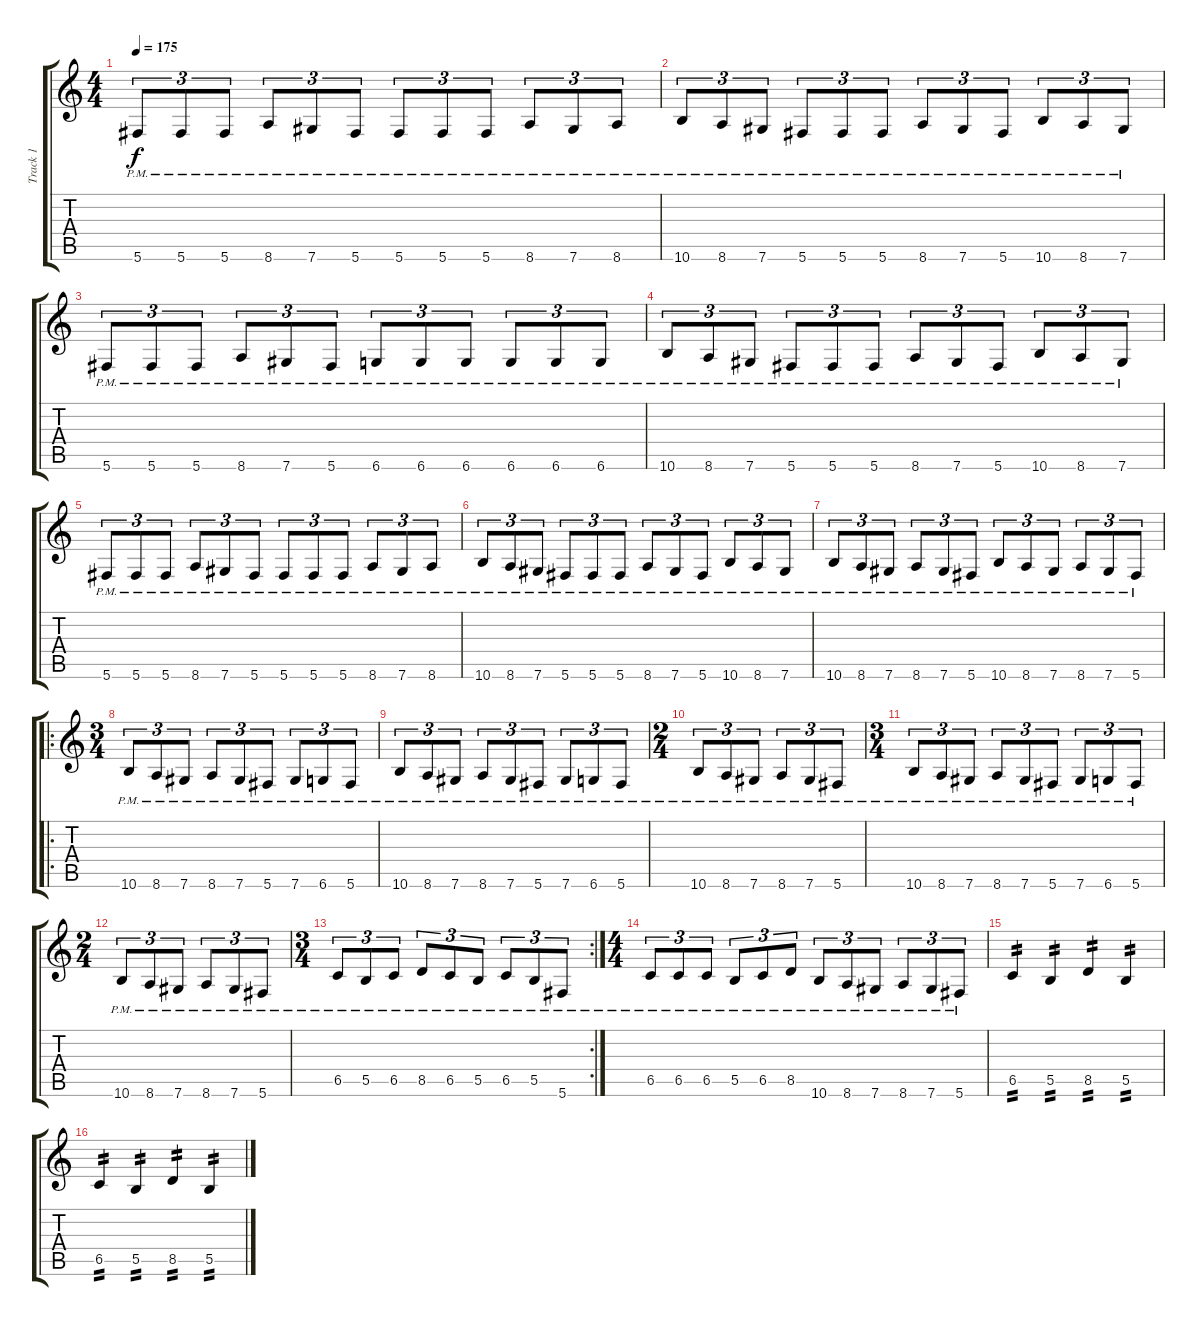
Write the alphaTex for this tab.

\track ("Track 1" "Track 1") {instrument distortionguitar}
\staff {score tabs}
\tuning (Db4 Ab3 E3 B2 Gb2 Db2) {hide}
\ts (4 4)
\tempo 175
\clef g2
\ks c
5.6{pm}.8{tu (3 2) dy f} 5.6{pm}.8{tu (3 2)} 5.6{pm}.8{tu (3 2)} 8.6{pm}.8{tu (3 2)} 7.6{pm}.8{tu (3 2)} 5.6{pm}.8{tu (3 2)} 5.6{pm}.8{tu (3 2)} 5.6{pm}.8{tu (3 2)} 5.6{pm}.8{tu (3 2)} 8.6{pm}.8{tu (3 2)} 7.6{pm}.8{tu (3 2)} 8.6{pm}.8{tu (3 2)} |
10.6{pm}.8{tu (3 2)} 8.6{pm}.8{tu (3 2)} 7.6{pm}.8{tu (3 2)} 5.6{pm}.8{tu (3 2)} 5.6{pm}.8{tu (3 2)} 5.6{pm}.8{tu (3 2)} 8.6{pm}.8{tu (3 2)} 7.6{pm}.8{tu (3 2)} 5.6{pm}.8{tu (3 2)} 10.6{pm}.8{tu (3 2)} 8.6{pm}.8{tu (3 2)} 7.6{pm}.8{tu (3 2)} |
5.6{pm}.8{tu (3 2)} 5.6{pm}.8{tu (3 2)} 5.6{pm}.8{tu (3 2)} 8.6{pm}.8{tu (3 2)} 7.6{pm}.8{tu (3 2)} 5.6{pm}.8{tu (3 2)} 6.6{pm}.8{tu (3 2)} 6.6{pm}.8{tu (3 2)} 6.6{pm}.8{tu (3 2)} 6.6{pm}.8{tu (3 2)} 6.6{pm}.8{tu (3 2)} 6.6{pm}.8{tu (3 2)} |
10.6{pm}.8{tu (3 2)} 8.6{pm}.8{tu (3 2)} 7.6{pm}.8{tu (3 2)} 5.6{pm}.8{tu (3 2)} 5.6{pm}.8{tu (3 2)} 5.6{pm}.8{tu (3 2)} 8.6{pm}.8{tu (3 2)} 7.6{pm}.8{tu (3 2)} 5.6{pm}.8{tu (3 2)} 10.6{pm}.8{tu (3 2)} 8.6{pm}.8{tu (3 2)} 7.6{pm}.8{tu (3 2)} |
5.6{pm}.8{tu (3 2)} 5.6{pm}.8{tu (3 2)} 5.6{pm}.8{tu (3 2)} 8.6{pm}.8{tu (3 2)} 7.6{pm}.8{tu (3 2)} 5.6{pm}.8{tu (3 2)} 5.6{pm}.8{tu (3 2)} 5.6{pm}.8{tu (3 2)} 5.6{pm}.8{tu (3 2)} 8.6{pm}.8{tu (3 2)} 7.6{pm}.8{tu (3 2)} 8.6{pm}.8{tu (3 2)} |
10.6{pm}.8{tu (3 2)} 8.6{pm}.8{tu (3 2)} 7.6{pm}.8{tu (3 2)} 5.6{pm}.8{tu (3 2)} 5.6{pm}.8{tu (3 2)} 5.6{pm}.8{tu (3 2)} 8.6{pm}.8{tu (3 2)} 7.6{pm}.8{tu (3 2)} 5.6{pm}.8{tu (3 2)} 10.6{pm}.8{tu (3 2)} 8.6{pm}.8{tu (3 2)} 7.6{pm}.8{tu (3 2)} |
10.6{pm}.8{tu (3 2)} 8.6{pm}.8{tu (3 2)} 7.6{pm}.8{tu (3 2)} 8.6{pm}.8{tu (3 2)} 7.6{pm}.8{tu (3 2)} 5.6{pm}.8{tu (3 2)} 10.6{pm}.8{tu (3 2)} 8.6{pm}.8{tu (3 2)} 7.6{pm}.8{tu (3 2)} 8.6{pm}.8{tu (3 2)} 7.6{pm}.8{tu (3 2)} 5.6{pm}.8{tu (3 2)} |
\ro
\ts (3 4)
10.6{pm}.8{tu (3 2)} 8.6{pm}.8{tu (3 2)} 7.6{pm}.8{tu (3 2)} 8.6{pm}.8{tu (3 2)} 7.6{pm}.8{tu (3 2)} 5.6{pm}.8{tu (3 2)} 7.6{pm}.8{tu (3 2)} 6.6{pm}.8{tu (3 2)} 5.6{pm}.8{tu (3 2)} |
10.6{pm}.8{tu (3 2)} 8.6{pm}.8{tu (3 2)} 7.6{pm}.8{tu (3 2)} 8.6{pm}.8{tu (3 2)} 7.6{pm}.8{tu (3 2)} 5.6{pm}.8{tu (3 2)} 7.6{pm}.8{tu (3 2)} 6.6{pm}.8{tu (3 2)} 5.6{pm}.8{tu (3 2)} |
\ts (2 4)
10.6{pm}.8{tu (3 2)} 8.6{pm}.8{tu (3 2)} 7.6{pm}.8{tu (3 2)} 8.6{pm}.8{tu (3 2)} 7.6{pm}.8{tu (3 2)} 5.6{pm}.8{tu (3 2)} |
\ts (3 4)
10.6{pm}.8{tu (3 2)} 8.6{pm}.8{tu (3 2)} 7.6{pm}.8{tu (3 2)} 8.6{pm}.8{tu (3 2)} 7.6{pm}.8{tu (3 2)} 5.6{pm}.8{tu (3 2)} 7.6{pm}.8{tu (3 2)} 6.6{pm}.8{tu (3 2)} 5.6{pm}.8{tu (3 2)} |
\ts (2 4)
10.6{pm}.8{tu (3 2)} 8.6{pm}.8{tu (3 2)} 7.6{pm}.8{tu (3 2)} 8.6{pm}.8{tu (3 2)} 7.6{pm}.8{tu (3 2)} 5.6{pm}.8{tu (3 2)} |
\rc 2
\ts (3 4)
6.5{pm}.8{tu (3 2)} 5.5{pm}.8{tu (3 2)} 6.5{pm}.8{tu (3 2)} 8.5{pm}.8{tu (3 2)} 6.5{pm}.8{tu (3 2)} 5.5{pm}.8{tu (3 2)} 6.5{pm}.8{tu (3 2)} 5.5{pm}.8{tu (3 2)} 5.6{pm}.8{tu (3 2)} |
\ts (4 4)
6.5{pm}.8{tu (3 2)} 6.5{pm}.8{tu (3 2)} 6.5{pm}.8{tu (3 2)} 5.5{pm}.8{tu (3 2)} 6.5{pm}.8{tu (3 2)} 8.5{pm}.8{tu (3 2)} 10.6{pm}.8{tu (3 2)} 8.6{pm}.8{tu (3 2)} 7.6{pm}.8{tu (3 2)} 8.6{pm}.8{tu (3 2)} 7.6{pm}.8{tu (3 2)} 5.6{pm}.8{tu (3 2)} |
6.5.4{tp 2} 5.5.4{tp 2} 8.5.4{tp 2} 5.5.4{tp 2} |
6.5.4{tp 2} 5.5.4{tp 2} 8.5.4{tp 2} 5.5.4{tp 2}
